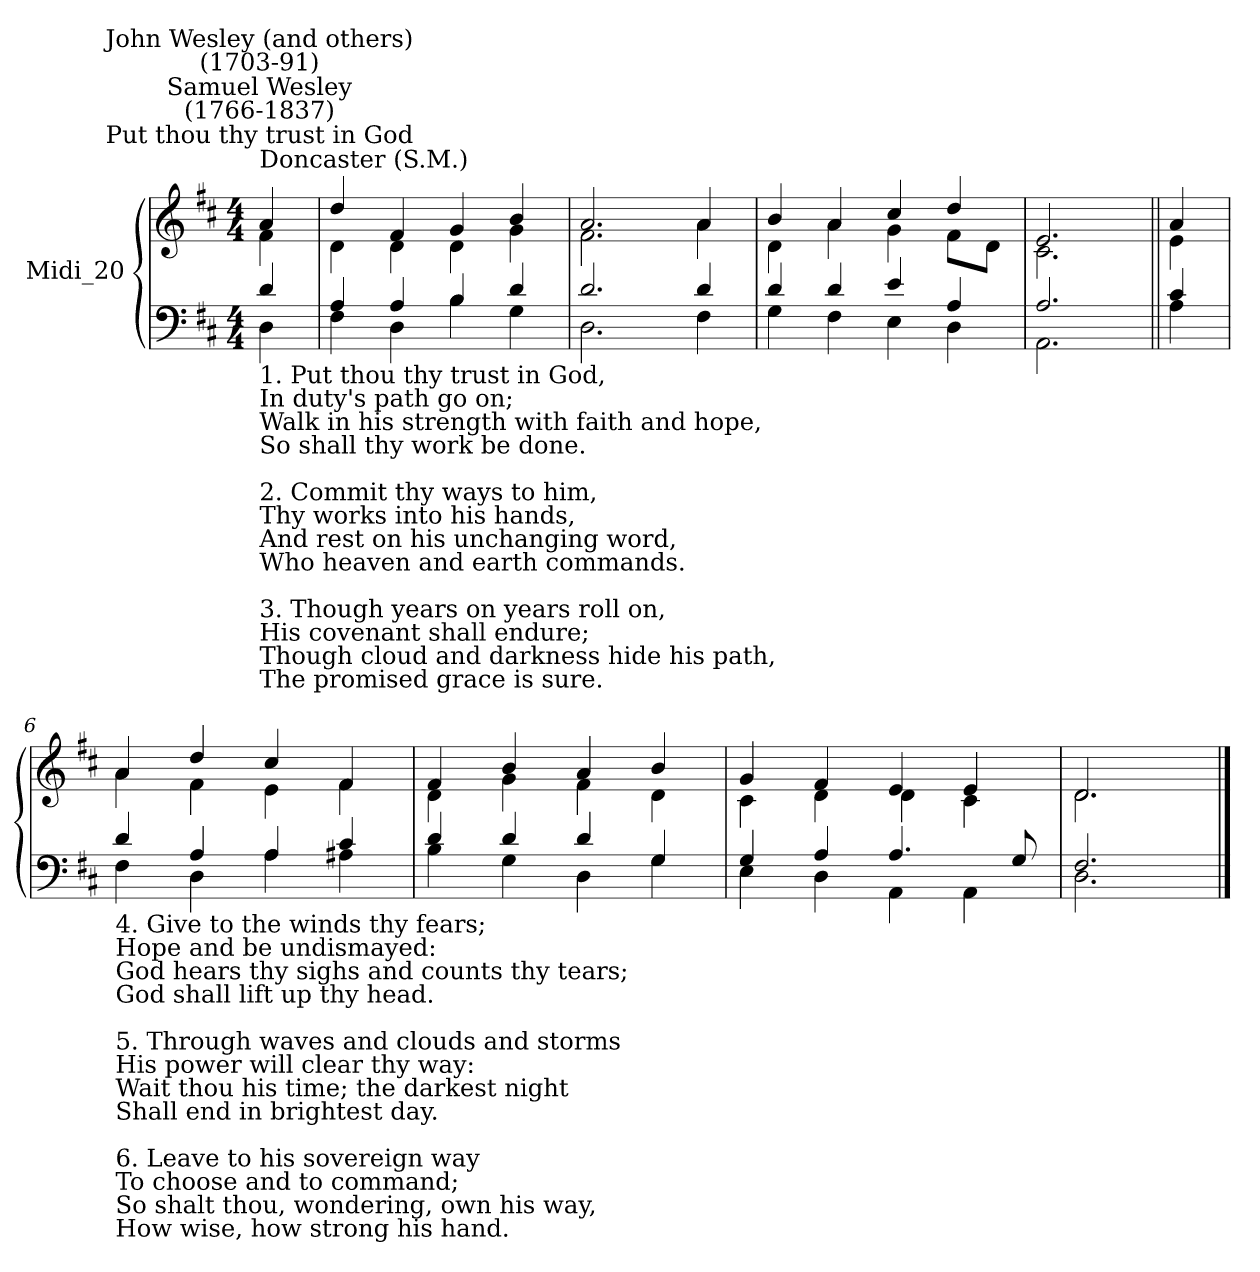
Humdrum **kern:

**kern	**kern
*part2	*part1
*staff2	*staff1
*I"Midi_20	*I"Midi_20
*clefF4	*clefG2
*k[f#c#]	*k[f#c#]
*D:	*D:
*M4/4	*M4/4
=	=
*^	*^
!	!	!LO:TX:a:t=Doncaster (S.M.)	!
!	!	!LO:TX:a:cj:t=Put thou thy trust in God	!
!	!	!LO:TX:a:cj:t=Samuel Wesley\n(1766-1837)	!
!	!	!LO:TX:a:cj:t=John Wesley (and others)\n(1703-91)	!
!LO:TX:b:t=1. Put thou thy trust in God,\nIn duty's path go on;\nWalk in his strength with faith and hope,\nSo shall thy work be done.\n\n2. Commit thy ways to him,\nThy works into his hands,\nAnd rest on his unchanging word,\nWho heaven and earth commands.\n\n3. Though years on years roll on,\nHis covenant shall endure;\nThough cloud and darkness hide his path,\nThe promised grace is sure.	!	!	!
4d/	4D\	4a/	4f#\
=1	=1	=1	=1
4A/	4F#\	4dd/	4d\
4A/	4D\	4f#/	4d\
4B/	4B\	4g/	4d\
4d/	4G\	4b/	4g\
=2	=2	=2	=2
2.d/	2.D\	2.a/	2.f#\
4d/	4F#\	4a/	4a\
=3	=3	=3	=3
4d/	4G\	4b/	4d\
4d/	4F#\	4a/	4a\
4e/	4E\	4cc#/	4g\
4A/	4D\	4dd/	8f#\L
.	.	.	8d\J
=4	=4	=4	=4
2.A/	2.AA\	2.e/	2.c#\
=5||	=5||	=5||	=5||
4c#/	4A\	4a/	4e\
=6	=6	=6	=6
!LO:TX:b:t=4. Give to the winds thy fears;\nHope and be undismayed&colon;\nGod hears thy sighs and counts thy tears;\nGod shall lift up thy head.\n\n5. Through waves and clouds and storms\nHis power will clear thy way&colon;\nWait thou his time; the darkest night\nShall end in brightest day.\n\n6. Leave to his sovereign way\nTo choose and to command;\nSo shalt thou, wondering, own his way,\nHow wise, how strong his hand.	!	!	!
4d/	4F#\	4a/	4a\
4A/	4D\	4dd/	4f#\
4A/	4A\	4cc#/	4e\
4c#/	4A#X\	4f#/	4f#\
=7	=7	=7	=7
4d/	4B\	4f#/	4d\
4d/	4G\	4b/	4g\
4d/	4D\	4a/	4f#\
4G/	4G\	4b/	4d\
=8	=8	=8	=8
4G/	4E\	4g/	4c#\
4A/	4D\	4f#/	4d\
4.A/	4AA\	4e/	4d\
.	4AA\	4e/	4c#\
8G/	.	.	.
=9	=9	=9	=9
2.F#/	2.D\	2.d/	2.d\
*v	*v	*	*
*	*v	*v
==	==
*-	*-
